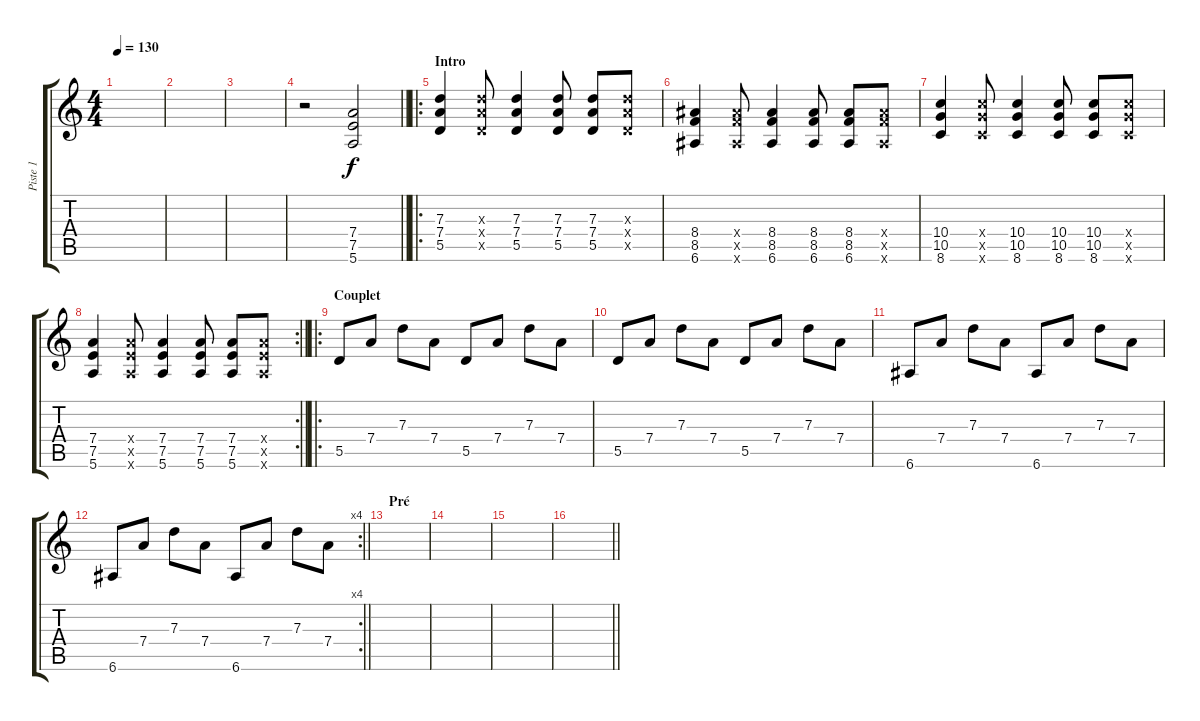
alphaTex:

\track ("Piste 1" "Piste 1") {instrument acousticguitarsteel}
\staff {score tabs}
\tuning (E4 B3 G3 D3 A2 E2) {hide}
\ts (4 4)
\tempo 130
\clef g2
\ks c
|
|
|
\barLineRight lightlight
r.2{volume 13} (7.4 7.5 5.6).2 |
\ro
\section ("" "Intro")
(7.3 7.4 5.5).4{dy f} (7.3{x} 7.4{x} 5.5{x}).8 (7.3 7.4 5.5).4 (7.3 7.4 5.5).8 (7.3 7.4 5.5).8 (7.3{x} 7.4{x} 5.5{x}).8 |
(8.4 8.5 6.6).4 (8.4{x} 8.5{x} 6.6{x}).8 (8.4 8.5 6.6).4 (8.4 8.5 6.6).8 (8.4 8.5 6.6).8 (8.4{x} 8.5{x} 6.6{x}).8 |
(10.4 10.5 8.6).4 (10.4{x} 10.5{x} 8.6{x}).8 (10.4 10.5 8.6).4 (10.4 10.5 8.6).8 (10.4 10.5 8.6).8 (10.4{x} 10.5{x} 8.6{x}).8 |
\rc 2
\barLineRight lightlight
(7.4 7.5 5.6).4 (7.4{x} 7.5{x} 5.6{x}).8 (7.4 7.5 5.6).4 (7.4 7.5 5.6).8 (7.4 7.5 5.6).8 (7.4{x} 7.5{x} 5.6{x}).8 |
\ro
\section ("" "Couplet")
5.5.8 7.4.8 7.3.8 7.4.8 5.5.8 7.4.8 7.3.8 7.4.8 |
5.5.8 7.4.8 7.3.8 7.4.8 5.5.8 7.4.8 7.3.8 7.4.8 |
6.6.8 7.4.8 7.3.8 7.4.8 6.6.8 7.4.8 7.3.8 7.4.8 |
\rc 4
\barLineRight lightlight
6.6.8 7.4.8 7.3.8 7.4.8 6.6.8 7.4.8 7.3.8 7.4.8 |
\section ("" "Pré")
|
|
|
\barLineRight lightlight
